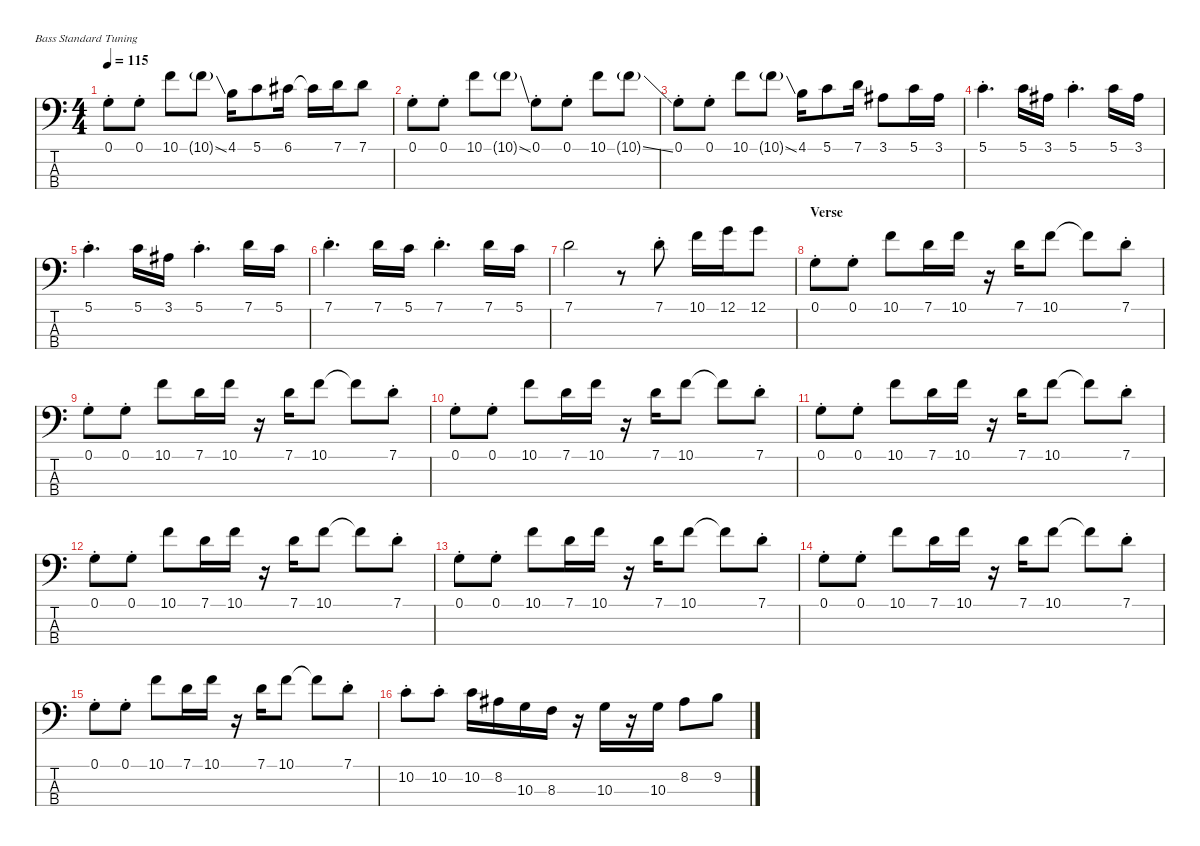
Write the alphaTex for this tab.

\defaultSystemsLayout 4
\hideDynamics
\bracketExtendMode nobrackets
\singleTrackTrackNamePolicy hidden
\multiTrackTrackNamePolicy hidden
\otherSystemsTrackNameOrientation horizontal
\track ("Bass" "el.bs.") {instrument electricbassfinger}
\staff {score tabs}
\tuning (G2 D2 A1 E1)
\ts (4 4)
\tempo 115
\clef f4
\ks c
0.1{st}.8{dy f beam Down} 0.1{st}.8{beam Down} 10.1.8{beam Down} 10.1{ss g}.8{beam Down} 4.1.16{beam Down} 5.1.8{beam Down} 6.1{acc #}.16{beam Down} 6.1{t acc #}.16{beam Down} 7.1.16{beam Down} 7.1.8{beam Down} |
0.1{st}.8{beam Down} 0.1{st}.8{beam Down} 10.1.8{beam Down} 10.1{ss g}.8{beam Down} 0.1{st}.8{beam Down} 0.1{st}.8{beam Down} 10.1.8{beam Down} 10.1{ss g}.8{beam Down} |
0.1{st}.8{beam Down} 0.1{st}.8{beam Down} 10.1.8{beam Down} 10.1{ss g}.8{beam Down} 4.1.16{beam Down} 5.1.8{beam Down} 7.1.16{beam Down} 3.1{acc #}.8{beam Down} 5.1.16{beam Down} 3.1{acc #}.16{beam Down} |
5.1{st}.4{d beam Down} 5.1.16{beam Down} 3.1{acc #}.16{beam Down} 5.1{st}.4{d beam Down} 5.1.16{beam Down} 3.1{acc #}.16{beam Down} |
5.1{st}.4{d beam Down} 5.1.16{beam Down} 3.1{acc #}.16{beam Down} 5.1{st}.4{d beam Down} 7.1.16{beam Down} 5.1.16{beam Down} |
7.1{st}.4{d beam Down} 7.1.16{beam Down} 5.1.16{beam Down} 7.1{st}.4{d beam Down} 7.1.16{beam Down} 5.1.16{beam Down} |
7.1.2{beam Down} r.8{beam Down} 7.1{st}.8{beam Down} 10.1.16{beam Down} 12.1.16{beam Down} 12.1.8{beam Down} |
\section ("" "Verse")
0.1{st}.8{beam Down} 0.1{st}.8{beam Down} 10.1.8{beam Down} 7.1.16{beam Down} 10.1.16{beam Down} r.16{beam Down} 7.1.16{beam Down} 10.1.8{beam Down} 10.1{t}.8{beam Down} 7.1{st}.8{beam Down} |
0.1{st}.8{beam Down} 0.1{st}.8{beam Down} 10.1.8{beam Down} 7.1.16{beam Down} 10.1.16{beam Down} r.16{beam Down} 7.1.16{beam Down} 10.1.8{beam Down} 10.1{t}.8{beam Down} 7.1{st}.8{beam Down} |
0.1{st}.8{beam Down} 0.1{st}.8{beam Down} 10.1.8{beam Down} 7.1.16{beam Down} 10.1.16{beam Down} r.16{beam Down} 7.1.16{beam Down} 10.1.8{beam Down} 10.1{t}.8{beam Down} 7.1{st}.8{beam Down} |
0.1{st}.8{beam Down} 0.1{st}.8{beam Down} 10.1.8{beam Down} 7.1.16{beam Down} 10.1.16{beam Down} r.16{beam Down} 7.1.16{beam Down} 10.1.8{beam Down} 10.1{t}.8{beam Down} 7.1{st}.8{beam Down} |
0.1{st}.8{beam Down} 0.1{st}.8{beam Down} 10.1.8{beam Down} 7.1.16{beam Down} 10.1.16{beam Down} r.16{beam Down} 7.1.16{beam Down} 10.1.8{beam Down} 10.1{t}.8{beam Down} 7.1{st}.8{beam Down} |
0.1{st}.8{beam Down} 0.1{st}.8{beam Down} 10.1.8{beam Down} 7.1.16{beam Down} 10.1.16{beam Down} r.16{beam Down} 7.1.16{beam Down} 10.1.8{beam Down} 10.1{t}.8{beam Down} 7.1{st}.8{beam Down} |
0.1{st}.8{beam Down} 0.1{st}.8{beam Down} 10.1.8{beam Down} 7.1.16{beam Down} 10.1.16{beam Down} r.16{beam Down} 7.1.16{beam Down} 10.1.8{beam Down} 10.1{t}.8{beam Down} 7.1{st}.8{beam Down} |
0.1{st}.8{beam Down} 0.1{st}.8{beam Down} 10.1.8{beam Down} 7.1.16{beam Down} 10.1.16{beam Down} r.16{beam Down} 7.1.16{beam Down} 10.1.8{beam Down} 10.1{t}.8{beam Down} 7.1{st}.8{beam Down} |
10.2{st}.8{beam Down} 10.2{st}.8{beam Down} 10.2.16{beam Down} 8.2{acc #}.16{beam Down} 10.3.16{beam Down} 8.3.16{beam Down} r.16{beam Down} 10.3.16{beam Down} r.16{beam Down} 10.3.16{beam Down} 8.2{acc #}.8{beam Down} 9.2.8{beam Down}
